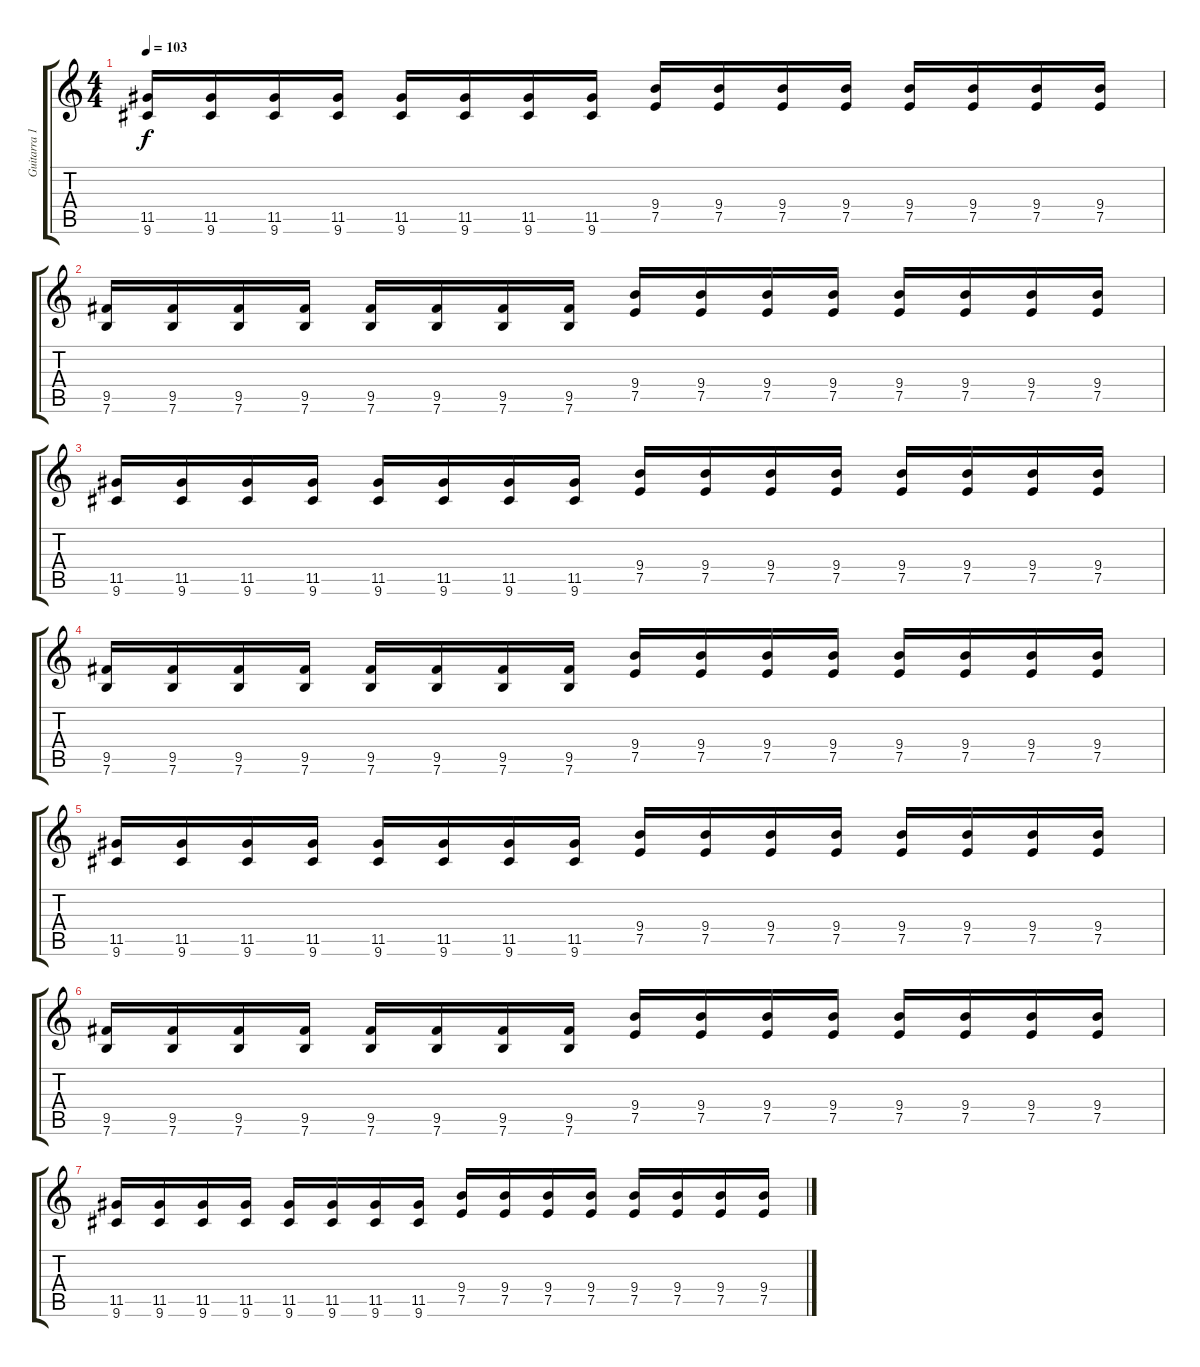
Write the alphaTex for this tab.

\track ("Guitarra 1 - Mathias" "Guitarra 1") {instrument distortionguitar}
\staff {score tabs}
\tuning (E4 B3 G3 D3 A2 E2) {hide}
\ts (4 4)
\tempo 103
\clef g2
\ks c
(11.5 9.6).16{dy f} (11.5 9.6).16 (11.5 9.6).16 (11.5 9.6).16 (11.5 9.6).16 (11.5 9.6).16 (11.5 9.6).16 (11.5 9.6).16 (9.4 7.5).16 (9.4 7.5).16 (9.4 7.5).16 (9.4 7.5).16 (9.4 7.5).16 (9.4 7.5).16 (9.4 7.5).16 (9.4 7.5).16 |
(9.5 7.6).16 (9.5 7.6).16 (9.5 7.6).16 (9.5 7.6).16 (9.5 7.6).16 (9.5 7.6).16 (9.5 7.6).16 (9.5 7.6).16 (9.4 7.5).16 (9.4 7.5).16 (9.4 7.5).16 (9.4 7.5).16 (9.4 7.5).16 (9.4 7.5).16 (9.4 7.5).16 (9.4 7.5).16 |
(11.5 9.6).16 (11.5 9.6).16 (11.5 9.6).16 (11.5 9.6).16 (11.5 9.6).16 (11.5 9.6).16 (11.5 9.6).16 (11.5 9.6).16 (9.4 7.5).16 (9.4 7.5).16 (9.4 7.5).16 (9.4 7.5).16 (9.4 7.5).16 (9.4 7.5).16 (9.4 7.5).16 (9.4 7.5).16 |
(9.5 7.6).16 (9.5 7.6).16 (9.5 7.6).16 (9.5 7.6).16 (9.5 7.6).16 (9.5 7.6).16 (9.5 7.6).16 (9.5 7.6).16 (9.4 7.5).16 (9.4 7.5).16 (9.4 7.5).16 (9.4 7.5).16 (9.4 7.5).16 (9.4 7.5).16 (9.4 7.5).16 (9.4 7.5).16 |
(11.5 9.6).16 (11.5 9.6).16 (11.5 9.6).16 (11.5 9.6).16 (11.5 9.6).16 (11.5 9.6).16 (11.5 9.6).16 (11.5 9.6).16 (9.4 7.5).16 (9.4 7.5).16 (9.4 7.5).16 (9.4 7.5).16 (9.4 7.5).16 (9.4 7.5).16 (9.4 7.5).16 (9.4 7.5).16 |
(9.5 7.6).16 (9.5 7.6).16 (9.5 7.6).16 (9.5 7.6).16 (9.5 7.6).16 (9.5 7.6).16 (9.5 7.6).16 (9.5 7.6).16 (9.4 7.5).16 (9.4 7.5).16 (9.4 7.5).16 (9.4 7.5).16 (9.4 7.5).16 (9.4 7.5).16 (9.4 7.5).16 (9.4 7.5).16 |
(11.5 9.6).16 (11.5 9.6).16 (11.5 9.6).16 (11.5 9.6).16 (11.5 9.6).16 (11.5 9.6).16 (11.5 9.6).16 (11.5 9.6).16 (9.4 7.5).16 (9.4 7.5).16 (9.4 7.5).16 (9.4 7.5).16 (9.4 7.5).16 (9.4 7.5).16 (9.4 7.5).16 (9.4 7.5).16
